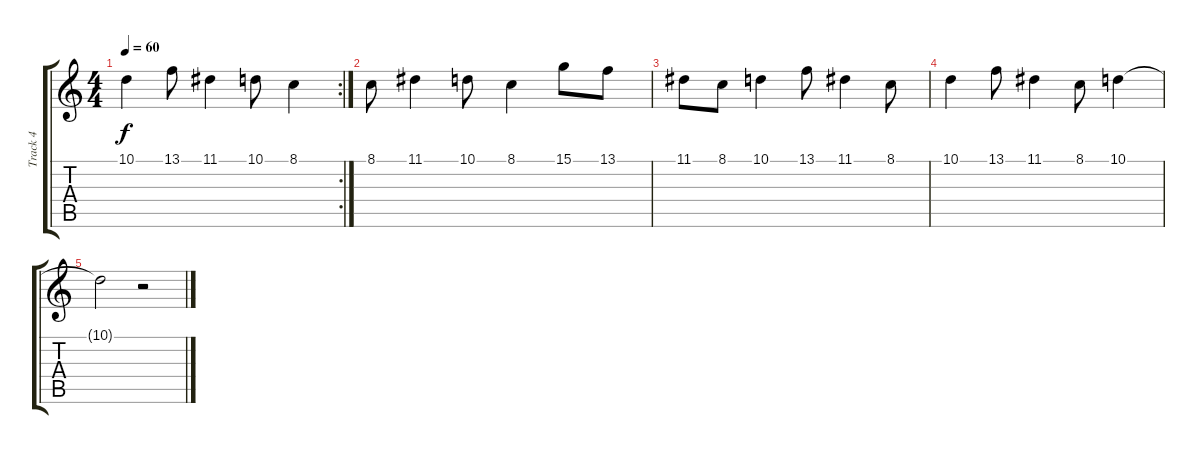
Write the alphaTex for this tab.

\track ("Track 4" "Track 4") {instrument piccolo}
\staff {score tabs}
\tuning (E4 B3 G3 D3 A2 E2) {hide}
\rc 2
\ts (4 4)
\tempo 60
\clef g2
\ks c
10.1.4{dy f} 13.1.8 11.1.4 10.1.8 8.1.4 |
8.1.8 11.1.4 10.1.8 8.1.4 15.1.8 13.1.8 |
11.1.8 8.1.8 10.1.4 13.1.8 11.1.4 8.1.8 |
10.1.4 13.1.8 11.1.4 8.1.8 10.1.4 |
10.1{t}.2 r.2
